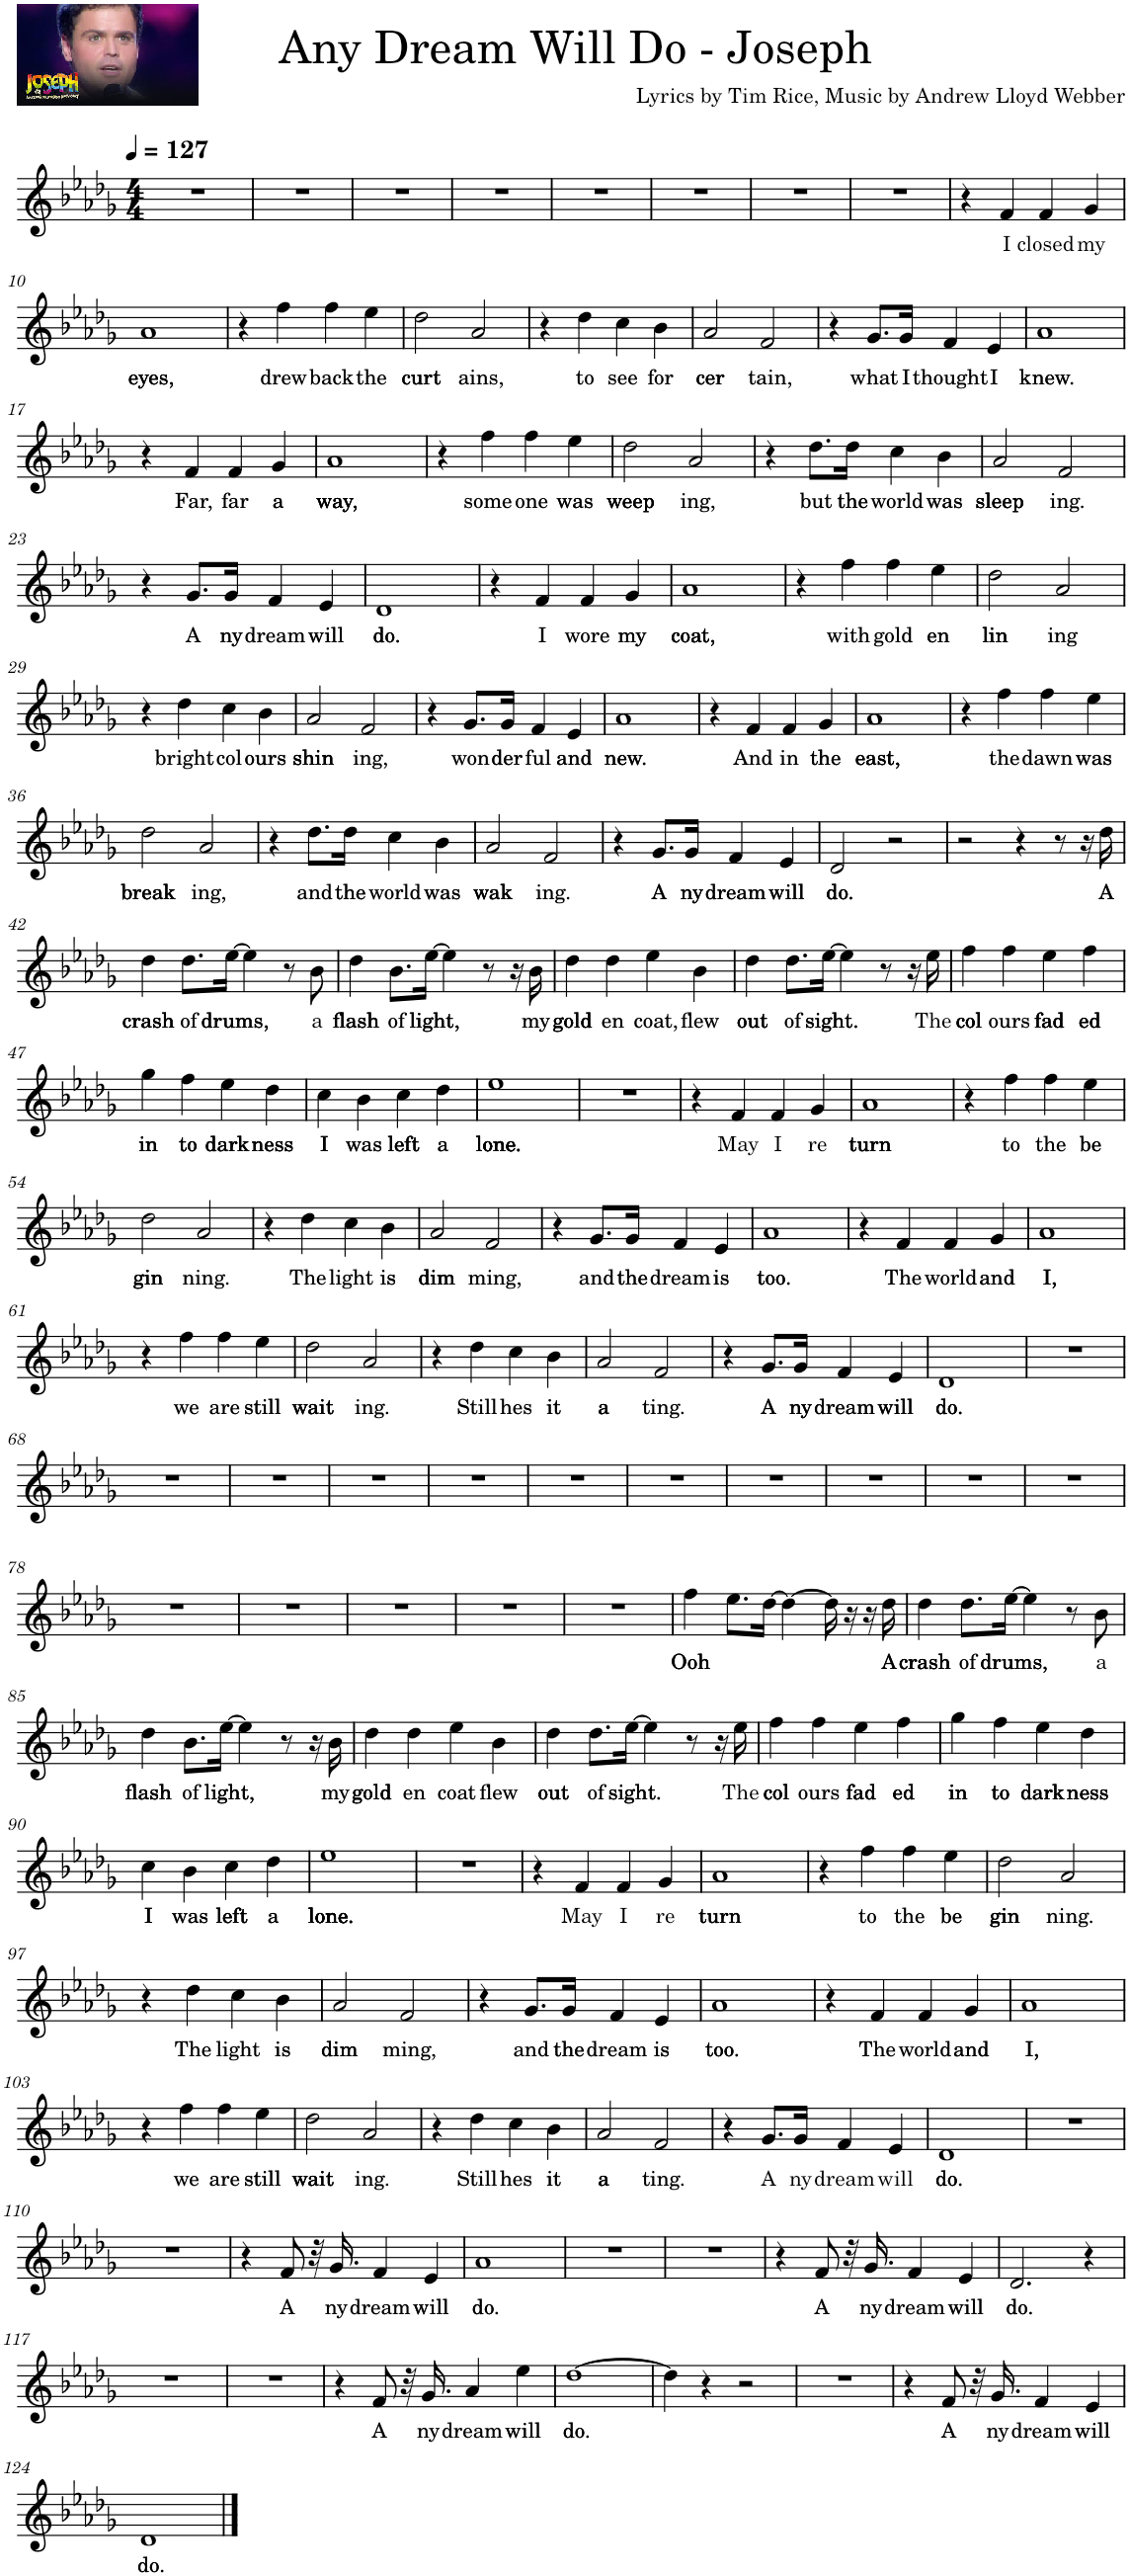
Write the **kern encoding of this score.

**kern	**text
*part1	*part1
*staff1	*staff1
*I"Melody	*
*I'Melody	*
*clefG2	*
*k[b-e-a-d-g-]	*
*M4/4	*
*MM127	*
=1	=1
1r	.
=2	=2
1r	.
=3	=3
1r	.
=4	=4
1r	.
=5	=5
1r	.
=6	=6
1r	.
=7	=7
1r	.
=8	=8
1r	.
=9	=9
4r	.
!	!LO:LY:b
4f/	I
!	!LO:LY:b
4f/	closed
!	!LO:LY:b
4g-/	my
!!LO:LB:g=z
=10	=10
!	!LO:LY:b
1a-	eyes,
=11	=11
4r	.
!	!LO:LY:b
4ff\	drew
!	!LO:LY:b
4ff\	back
!	!LO:LY:b
4ee-\	the
=12	=12
!	!LO:LY:b
2dd-\	curt
!	!LO:LY:b
2a-/	ains,
=13	=13
4r	.
!	!LO:LY:b
4dd-\	to
!	!LO:LY:b
4cc\	see
!	!LO:LY:b
4b-\	for
=14	=14
!	!LO:LY:b
2a-/	cer
!	!LO:LY:b
2f/	tain,
=15	=15
4r	.
!	!LO:LY:b
8.g-/L	what
!	!LO:LY:b
16g-/Jk	I
!	!LO:LY:b
4f/	thought
!	!LO:LY:b
4e-/	I
=16	=16
!	!LO:LY:b
1a-	knew.
!!LO:LB:g=z
=17	=17
4r	.
!	!LO:LY:b
4f/	Far,
!	!LO:LY:b
4f/	far
!	!LO:LY:b
4g-/	a
=18	=18
!	!LO:LY:b
1a-	way,
=19	=19
4r	.
!	!LO:LY:b
4ff\	some
!	!LO:LY:b
4ff\	one
!	!LO:LY:b
4ee-\	was
=20	=20
!	!LO:LY:b
2dd-\	weep
!	!LO:LY:b
2a-/	ing,
=21	=21
4r	.
!	!LO:LY:b
8.dd-\L	but
!	!LO:LY:b
16dd-\Jk	the
!	!LO:LY:b
4cc\	world
!	!LO:LY:b
4b-\	was
=22	=22
!	!LO:LY:b
2a-/	sleep
!	!LO:LY:b
2f/	ing.
!!LO:LB:g=z
=23	=23
4r	.
!	!LO:LY:b
8.g-/L	A
!	!LO:LY:b
16g-/Jk	ny
!	!LO:LY:b
4f/	dream
!	!LO:LY:b
4e-/	will
=24	=24
!	!LO:LY:b
1d-	do.
=25	=25
4r	.
!	!LO:LY:b
4f/	I
!	!LO:LY:b
4f/	wore
!	!LO:LY:b
4g-/	my
=26	=26
!	!LO:LY:b
1a-	coat,
=27	=27
4r	.
!	!LO:LY:b
4ff\	with
!	!LO:LY:b
4ff\	gold
!	!LO:LY:b
4ee-\	en
=28	=28
!	!LO:LY:b
2dd-\	lin
!	!LO:LY:b
2a-/	ing
!!LO:LB:g=z
=29	=29
4r	.
!	!LO:LY:b
4dd-\	bright
!	!LO:LY:b
4cc\	col
!	!LO:LY:b
4b-\	ours
=30	=30
!	!LO:LY:b
2a-/	shin
!	!LO:LY:b
2f/	ing,
=31	=31
4r	.
!	!LO:LY:b
8.g-/L	won
!	!LO:LY:b
16g-/Jk	der
!	!LO:LY:b
4f/	ful
!	!LO:LY:b
4e-/	and
=32	=32
!	!LO:LY:b
1a-	new.
=33	=33
4r	.
!	!LO:LY:b
4f/	And
!	!LO:LY:b
4f/	in
!	!LO:LY:b
4g-/	the
=34	=34
!	!LO:LY:b
1a-	east,
=35	=35
4r	.
!	!LO:LY:b
4ff\	the
!	!LO:LY:b
4ff\	dawn
!	!LO:LY:b
4ee-\	was
!!LO:LB:g=z
=36	=36
!	!LO:LY:b
2dd-\	break
!	!LO:LY:b
2a-/	ing,
=37	=37
4r	.
!	!LO:LY:b
8.dd-\L	and
!	!LO:LY:b
16dd-\Jk	the
!	!LO:LY:b
4cc\	world
!	!LO:LY:b
4b-\	was
=38	=38
!	!LO:LY:b
2a-/	wak
!	!LO:LY:b
2f/	ing.
=39	=39
4r	.
!	!LO:LY:b
8.g-/L	A
!	!LO:LY:b
16g-/Jk	ny
!	!LO:LY:b
4f/	dream
!	!LO:LY:b
4e-/	will
=40	=40
!	!LO:LY:b
2d-/	do.
2r	.
=41	=41
2r	.
4r	.
8r	.
16r	.
!	!LO:LY:b
16dd-\	A
!!LO:LB:g=z
=42	=42
!	!LO:LY:b
4dd-\	crash
!	!LO:LY:b
8.dd-\L	of
!	!LO:LY:b
[16ee-\Jk	drums,
4ee-\]	.
8r	.
!	!LO:LY:b
8b-\	a
=43	=43
!	!LO:LY:b
4dd-\	flash
!	!LO:LY:b
8.b-\L	of
!	!LO:LY:b
[16ee-\Jk	light,
4ee-\]	.
8r	.
16r	.
!	!LO:LY:b
16b-\	my
=44	=44
!	!LO:LY:b
4dd-\	gold
!	!LO:LY:b
4dd-\	en
!	!LO:LY:b
4ee-\	coat,
!	!LO:LY:b
4b-\	flew
=45	=45
!	!LO:LY:b
4dd-\	out
!	!LO:LY:b
8.dd-\L	of
!	!LO:LY:b
[16ee-\Jk	sight.
4ee-\]	.
8r	.
16r	.
!	!LO:LY:b
16ee-\	The
=46	=46
!	!LO:LY:b
4ff\	col
!	!LO:LY:b
4ff\	ours
!	!LO:LY:b
4ee-\	fad
!	!LO:LY:b
4ff\	ed
!!LO:LB:g=z
=47	=47
!	!LO:LY:b
4gg-\	in
!	!LO:LY:b
4ff\	to
!	!LO:LY:b
4ee-\	dark
!	!LO:LY:b
4dd-\	ness
=48	=48
!	!LO:LY:b
4cc\	I
!	!LO:LY:b
4b-\	was
!	!LO:LY:b
4cc\	left
!	!LO:LY:b
4dd-\	a
=49	=49
!	!LO:LY:b
1ee-	lone.
=50	=50
1r	.
=51	=51
4r	.
!	!LO:LY:b
4f/	May
!	!LO:LY:b
4f/	I
!	!LO:LY:b
4g-/	re
=52	=52
!	!LO:LY:b
1a-	turn
=53	=53
4r	.
!	!LO:LY:b
4ff\	to
!	!LO:LY:b
4ff\	the
!	!LO:LY:b
4ee-\	be
!!LO:LB:g=z
=54	=54
!	!LO:LY:b
2dd-\	gin
!	!LO:LY:b
2a-/	ning.
=55	=55
4r	.
!	!LO:LY:b
4dd-\	The
!	!LO:LY:b
4cc\	light
!	!LO:LY:b
4b-\	is
=56	=56
!	!LO:LY:b
2a-/	dim
!	!LO:LY:b
2f/	ming,
=57	=57
4r	.
!	!LO:LY:b
8.g-/L	and
!	!LO:LY:b
16g-/Jk	the
!	!LO:LY:b
4f/	dream
!	!LO:LY:b
4e-/	is
=58	=58
!	!LO:LY:b
1a-	too.
=59	=59
4r	.
!	!LO:LY:b
4f/	The
!	!LO:LY:b
4f/	world
!	!LO:LY:b
4g-/	and
=60	=60
!	!LO:LY:b
1a-	I,
!!LO:LB:g=z
=61	=61
4r	.
!	!LO:LY:b
4ff\	we
!	!LO:LY:b
4ff\	are
!	!LO:LY:b
4ee-\	still
=62	=62
!	!LO:LY:b
2dd-\	wait
!	!LO:LY:b
2a-/	ing.
=63	=63
4r	.
!	!LO:LY:b
4dd-\	Still
!	!LO:LY:b
4cc\	hes
!	!LO:LY:b
4b-\	it
=64	=64
!	!LO:LY:b
2a-/	a
!	!LO:LY:b
2f/	ting.
=65	=65
4r	.
!	!LO:LY:b
8.g-/L	A
!	!LO:LY:b
16g-/Jk	ny
!	!LO:LY:b
4f/	dream
!	!LO:LY:b
4e-/	will
=66	=66
!	!LO:LY:b
1d-	do.
=67	=67
1r	.
!!LO:LB:g=z
=68	=68
1r	.
=69	=69
1r	.
=70	=70
1r	.
=71	=71
1r	.
=72	=72
1r	.
=73	=73
1r	.
=74	=74
1r	.
=75	=75
1r	.
=76	=76
1r	.
=77	=77
1r	.
!!LO:LB:g=z
=78	=78
1r	.
=79	=79
1r	.
=80	=80
1r	.
=81	=81
1r	.
=82	=82
1r	.
=83	=83
!	!LO:LY:b
4ff\	Ooh
8.ee-\L	.
[16dd-\Jk	.
4dd-\_	.
16dd-\]	.
16r	.
16r	.
!	!LO:LY:b
16dd-\	A
=84	=84
!	!LO:LY:b
4dd-\	crash
!	!LO:LY:b
8.dd-\L	of
!	!LO:LY:b
[16ee-\Jk	drums,
4ee-\]	.
8r	.
!	!LO:LY:b
8b-\	a
!!LO:LB:g=z
=85	=85
!	!LO:LY:b
4dd-\	flash
!	!LO:LY:b
8.b-\L	of
!	!LO:LY:b
[16ee-\Jk	light,
4ee-\]	.
8r	.
16r	.
!	!LO:LY:b
16b-\	my
=86	=86
!	!LO:LY:b
4dd-\	gold
!	!LO:LY:b
4dd-\	en
!	!LO:LY:b
4ee-\	coat
!	!LO:LY:b
4b-\	flew
=87	=87
!	!LO:LY:b
4dd-\	out
!	!LO:LY:b
8.dd-\L	of
!	!LO:LY:b
[16ee-\Jk	sight.
4ee-\]	.
8r	.
16r	.
!	!LO:LY:b
16ee-\	The
=88	=88
!	!LO:LY:b
4ff\	col
!	!LO:LY:b
4ff\	ours
!	!LO:LY:b
4ee-\	fad
!	!LO:LY:b
4ff\	ed
=89	=89
!	!LO:LY:b
4gg-\	in
!	!LO:LY:b
4ff\	to
!	!LO:LY:b
4ee-\	dark
!	!LO:LY:b
4dd-\	ness
!!LO:LB:g=z
=90	=90
!	!LO:LY:b
4cc\	I
!	!LO:LY:b
4b-\	was
!	!LO:LY:b
4cc\	left
!	!LO:LY:b
4dd-\	a
=91	=91
!	!LO:LY:b
1ee-	lone.
=92	=92
1r	.
=93	=93
4r	.
!	!LO:LY:b
4f/	May
!	!LO:LY:b
4f/	I
!	!LO:LY:b
4g-/	re
=94	=94
!	!LO:LY:b
1a-	turn
=95	=95
4r	.
!	!LO:LY:b
4ff\	to
!	!LO:LY:b
4ff\	the
!	!LO:LY:b
4ee-\	be
=96	=96
!	!LO:LY:b
2dd-\	gin
!	!LO:LY:b
2a-/	ning.
!!LO:LB:g=z
=97	=97
4r	.
!	!LO:LY:b
4dd-\	The
!	!LO:LY:b
4cc\	light
!	!LO:LY:b
4b-\	is
=98	=98
!	!LO:LY:b
2a-/	dim
!	!LO:LY:b
2f/	ming,
=99	=99
4r	.
!	!LO:LY:b
8.g-/L	and
!	!LO:LY:b
16g-/Jk	the
!	!LO:LY:b
4f/	dream
!	!LO:LY:b
4e-/	is
=100	=100
!	!LO:LY:b
1a-	too.
=101	=101
4r	.
!	!LO:LY:b
4f/	The
!	!LO:LY:b
4f/	world
!	!LO:LY:b
4g-/	and
=102	=102
!	!LO:LY:b
1a-	I,
!!LO:LB:g=z
=103	=103
4r	.
!	!LO:LY:b
4ff\	we
!	!LO:LY:b
4ff\	are
!	!LO:LY:b
4ee-\	still
=104	=104
!	!LO:LY:b
2dd-\	wait
!	!LO:LY:b
2a-/	ing.
=105	=105
4r	.
!	!LO:LY:b
4dd-\	Still
!	!LO:LY:b
4cc\	hes
!	!LO:LY:b
4b-\	it
=106	=106
!	!LO:LY:b
2a-/	a
!	!LO:LY:b
2f/	ting.
=107	=107
4r	.
!	!LO:LY:b
8.g-/L	A
!	!LO:LY:b
16g-/Jk	ny
!	!LO:LY:b
4f/	dream
!	!LO:LY:b
4e-/	will
=108	=108
!	!LO:LY:b
1d-	do.
=109	=109
1r	.
!!LO:LB:g=z
=110	=110
1r	.
=111	=111
4r	.
!	!LO:LY:b
8f/	A
32r	.
!	!LO:LY:b
16.g-/	ny
!	!LO:LY:b
4f/	dream
!	!LO:LY:b
4e-/	will
=112	=112
!	!LO:LY:b
1a-	do.
=113	=113
1r	.
=114	=114
1r	.
=115	=115
4r	.
!	!LO:LY:b
8f/	A
32r	.
!	!LO:LY:b
16.g-/	ny
!	!LO:LY:b
4f/	dream
!	!LO:LY:b
4e-/	will
=116	=116
!	!LO:LY:b
2.d-/	do.
4r	.
!!LO:LB:g=z
=117	=117
1r	.
=118	=118
1r	.
=119	=119
4r	.
!	!LO:LY:b
8f/	A
32r	.
!	!LO:LY:b
16.g-/	ny
!	!LO:LY:b
4a-/	dream
!	!LO:LY:b
4ee-\	will
=120	=120
!	!LO:LY:b
[1dd-	do.
=121	=121
4dd-\]	.
4r	.
2r	.
=122	=122
1r	.
=123	=123
4r	.
!	!LO:LY:b
8f/	A
32r	.
!	!LO:LY:b
16.g-/	ny
!	!LO:LY:b
4f/	dream
!	!LO:LY:b
4e-/	will
!!LO:LB:g=z
=124	=124
!	!LO:LY:b
1d-	do.
==	==
*-	*-
